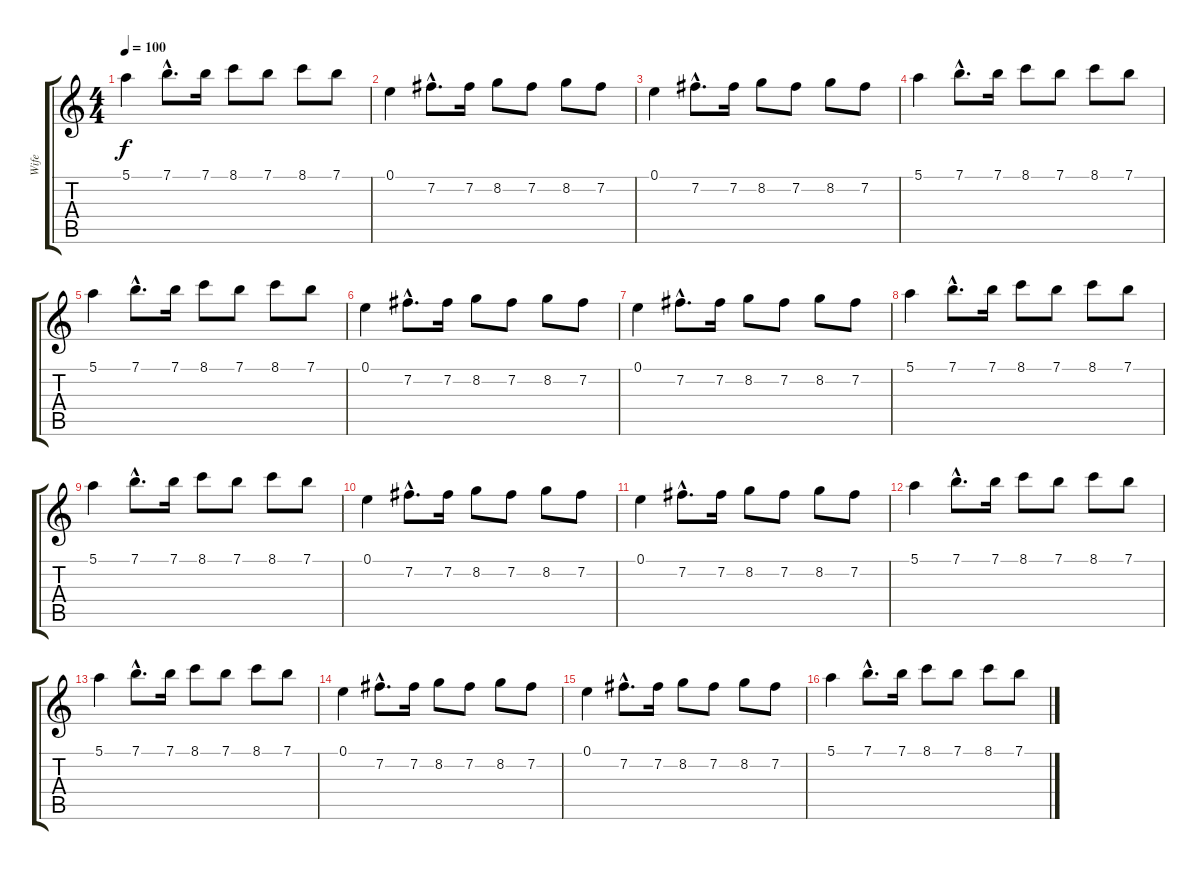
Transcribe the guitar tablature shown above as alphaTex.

\track ("Wife" "Wife") {instrument slapbass2}
\staff {score tabs}
\tuning (E4 B3 G3 D3 A2 E2) {hide}
\ts (4 4)
\tempo 100
\clef g2
\ks c
5.1.4{dy f} 7.1{hac}.8{d} 7.1.16 8.1.8 7.1.8 8.1.8 7.1.8{volume 12} |
0.1.4{volume 12} 7.2{hac}.8{d volume 11} 7.2.16{volume 11} 8.2.8 7.2.8 8.2.8 7.2.8 |
0.1.4 7.2{hac}.8{d} 7.2.16 8.2.8 7.2.8 8.2.8 7.2.8 |
5.1.4 7.1{hac}.8{d} 7.1.16 8.1.8 7.1.8 8.1.8 7.1.8 |
5.1.4 7.1{hac}.8{d} 7.1.16{volume 11} 8.1.8 7.1.8{volume 10} 8.1.8{volume 10} 7.1.8{volume 10} |
0.1.4{volume 10} 7.2{hac}.8{d volume 10} 7.2.16 8.2.8 7.2.8 8.2.8 7.2.8 |
0.1.4 7.2{hac}.8{d} 7.2.16 8.2.8 7.2.8 8.2.8 7.2.8 |
5.1.4 7.1{hac}.8{d volume 9} 7.1.16{volume 9} 8.1.8 7.1.8{volume 8} 8.1.8 7.1.8{volume 8} |
5.1.4 7.1{hac}.8{d} 7.1.16 8.1.8 7.1.8 8.1.8 7.1.8 |
0.1.4 7.2{hac}.8{d} 7.2.16 8.2.8 7.2.8 8.2.8 7.2.8 |
0.1.4 7.2{hac}.8{d} 7.2.16 8.2.8 7.2.8 8.2.8 7.2.8 |
5.1.4{volume 9} 7.1{hac}.8{d volume 8} 7.1.16{volume 8} 8.1.8{volume 8} 7.1.8{volume 8} 8.1.8{volume 8} 7.1.8 |
5.1.4 7.1{hac}.8{d} 7.1.16 8.1.8 7.1.8 8.1.8 7.1.8 |
0.1.4{volume 8} 7.2{hac}.8{d volume 7} 7.2.16{volume 7} 8.2.8{volume 7} 7.2.8 8.2.8{volume 6} 7.2.8 |
0.1.4 7.2{hac}.8{d} 7.2.16 8.2.8 7.2.8 8.2.8 7.2.8 |
5.1.4 7.1{hac}.8{d} 7.1.16{volume 6} 8.1.8{volume 6} 7.1.8{volume 6} 8.1.8{volume 6} 7.1.8{volume 5}
